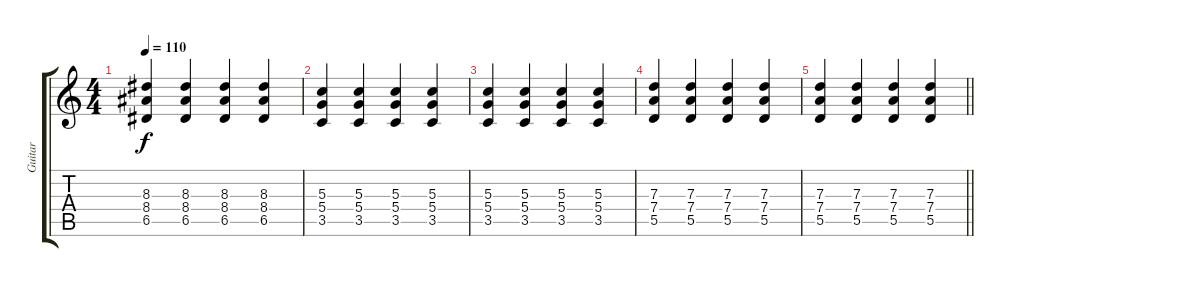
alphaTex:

\track ("Guitar" "Guitar") {instrument distortionguitar}
\staff {score tabs}
\tuning (E4 B3 G3 D3 A2 E2) {hide}
\ts (4 4)
\tempo 110
\clef g2
\ks c
(8.3 8.4 6.5).4{dy f} (8.3 8.4 6.5).4 (8.3 8.4 6.5).4 (8.3 8.4 6.5).4 |
(5.3 5.4 3.5).4 (5.3 5.4 3.5).4 (5.3 5.4 3.5).4 (5.3 5.4 3.5).4 |
(5.3 5.4 3.5).4 (5.3 5.4 3.5).4 (5.3 5.4 3.5).4 (5.3 5.4 3.5).4 |
(7.3 7.4 5.5).4 (7.3 7.4 5.5).4 (7.3 7.4 5.5).4 (7.3 7.4 5.5).4 |
\barLineRight lightlight
(7.3 7.4 5.5).4 (7.3 7.4 5.5).4 (7.3 7.4 5.5).4 (7.3 7.4 5.5).4
